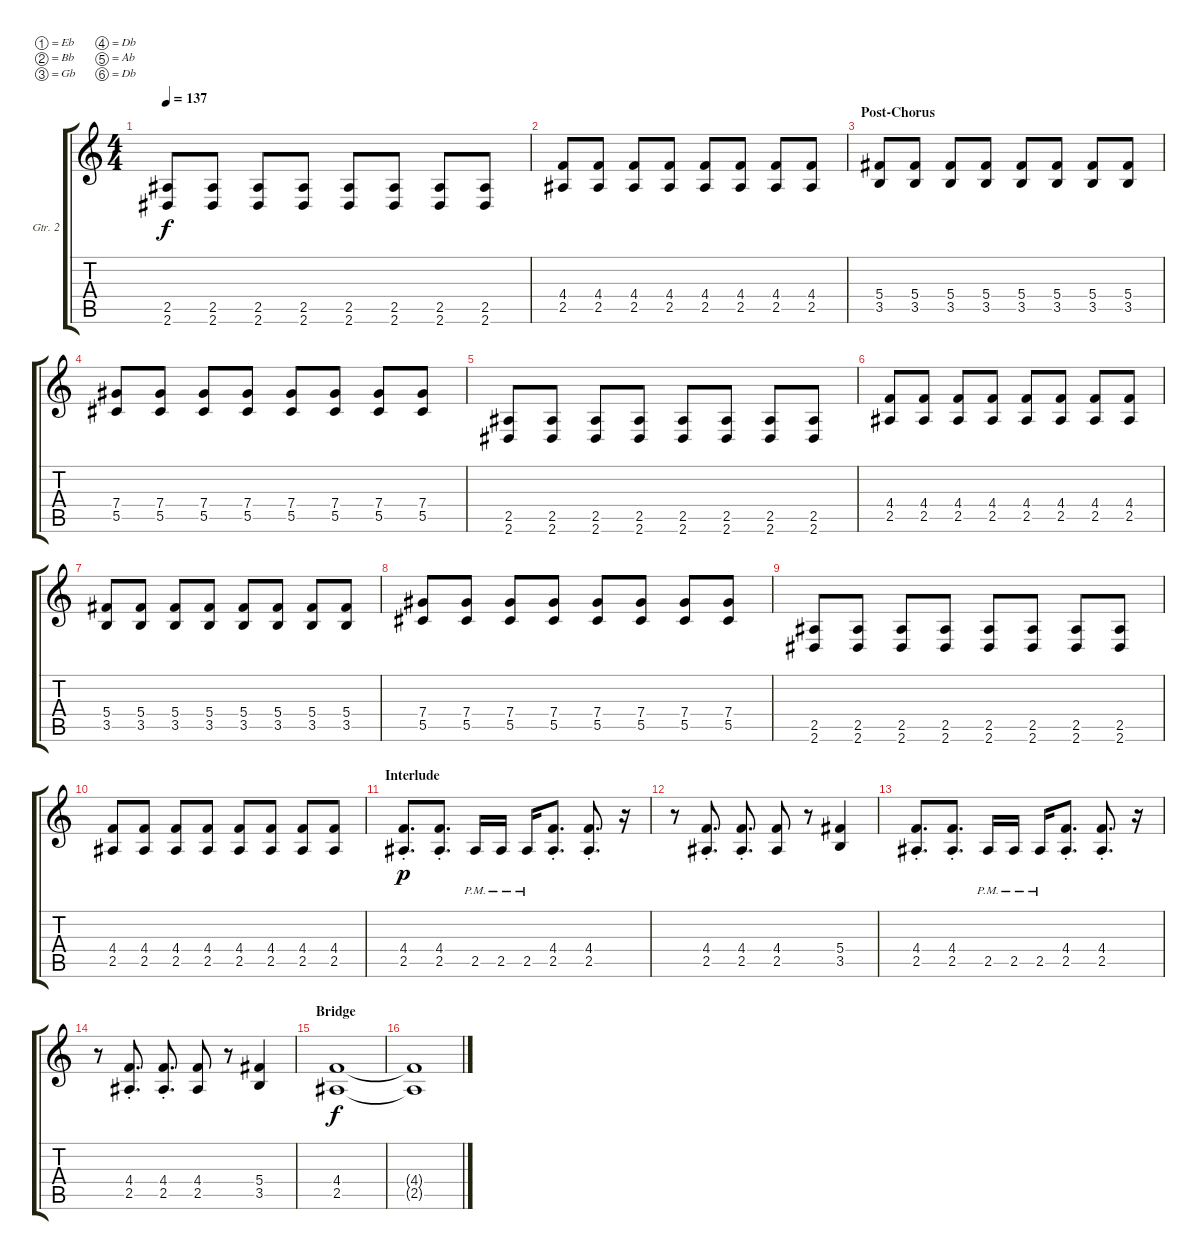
\defaultSystemsLayout 4
\bracketExtendMode groupsimilarinstruments
\firstSystemTrackNameOrientation horizontal
\otherSystemsTrackNameOrientation horizontal
\track ("Rhythm - Josh" "Gtr. 2") {instrument distortionguitar}
\staff {score tabs}
\tuning (Eb4 Bb3 Gb3 Db3 Ab2 Db2)
\ts (4 4)
\tempo 137
\clef g2
\ks c
(2.6 2.5).8{dy f} (2.5 2.6).8 (2.5 2.6).8 (2.5 2.6).8 (2.5 2.6).8 (2.5 2.6).8 (2.5 2.6).8 (2.5 2.6).8 |
(2.5 4.4).8 (4.4 2.5).8 (4.4 2.5).8 (4.4 2.5).8 (4.4 2.5).8 (4.4 2.5).8 (4.4 2.5).8 (4.4 2.5).8 |
\section ("" "Post-Chorus")
(3.5 5.4).8 (3.5 5.4).8 (3.5 5.4).8 (3.5 5.4).8 (3.5 5.4).8 (3.5 5.4).8 (3.5 5.4).8 (3.5 5.4).8 |
(5.5 7.4).8 (5.5 7.4).8 (5.5 7.4).8 (5.5 7.4).8 (5.5 7.4).8 (5.5 7.4).8 (5.5 7.4).8 (5.5 7.4).8 |
(2.6 2.5).8 (2.5 2.6).8 (2.5 2.6).8 (2.5 2.6).8 (2.5 2.6).8 (2.5 2.6).8 (2.5 2.6).8 (2.5 2.6).8 |
(2.5 4.4).8 (4.4 2.5).8 (4.4 2.5).8 (4.4 2.5).8 (4.4 2.5).8 (4.4 2.5).8 (4.4 2.5).8 (4.4 2.5).8 |
(3.5 5.4).8 (3.5 5.4).8 (3.5 5.4).8 (3.5 5.4).8 (3.5 5.4).8 (3.5 5.4).8 (3.5 5.4).8 (3.5 5.4).8 |
(5.5 7.4).8 (5.5 7.4).8 (5.5 7.4).8 (5.5 7.4).8 (5.5 7.4).8 (5.5 7.4).8 (5.5 7.4).8 (5.5 7.4).8 |
(2.6 2.5).8 (2.5 2.6).8 (2.5 2.6).8 (2.5 2.6).8 (2.5 2.6).8 (2.5 2.6).8 (2.5 2.6).8 (2.5 2.6).8 |
(2.5 4.4).8 (4.4 2.5).8 (4.4 2.5).8 (4.4 2.5).8 (4.4 2.5).8 (4.4 2.5).8 (4.4 2.5).8 (4.4 2.5).8 |
\section ("" "Interlude")
(2.5{st} 4.4{st}).8{d dy p} (2.5{st} 4.4{st}).8{d} 2.5{pm}.16 2.5{pm}.16 2.5{pm}.16 (2.5{st} 4.4{st}).8{d} (2.5{st} 4.4{st}).8{d} r.16 |
r.8 (2.5{st} 4.4{st}).8{d} (2.5{st} 4.4{st}).8{d} (2.5 4.4).8 r.8 (3.5 5.4).4 |
(2.5{st} 4.4{st}).8{d} (2.5{st} 4.4{st}).8{d} 2.5{pm}.16 2.5{pm}.16 2.5{pm}.16 (2.5{st} 4.4{st}).8{d} (2.5{st} 4.4{st}).8{d} r.16 |
r.8 (2.5{st} 4.4{st}).8{d} (2.5{st} 4.4{st}).8{d} (2.5 4.4).8 r.8 (3.5 5.4).4 |
\section ("" "Bridge")
(2.5 4.4).1{dy f} |
(4.4{t} 2.5{t}).1
